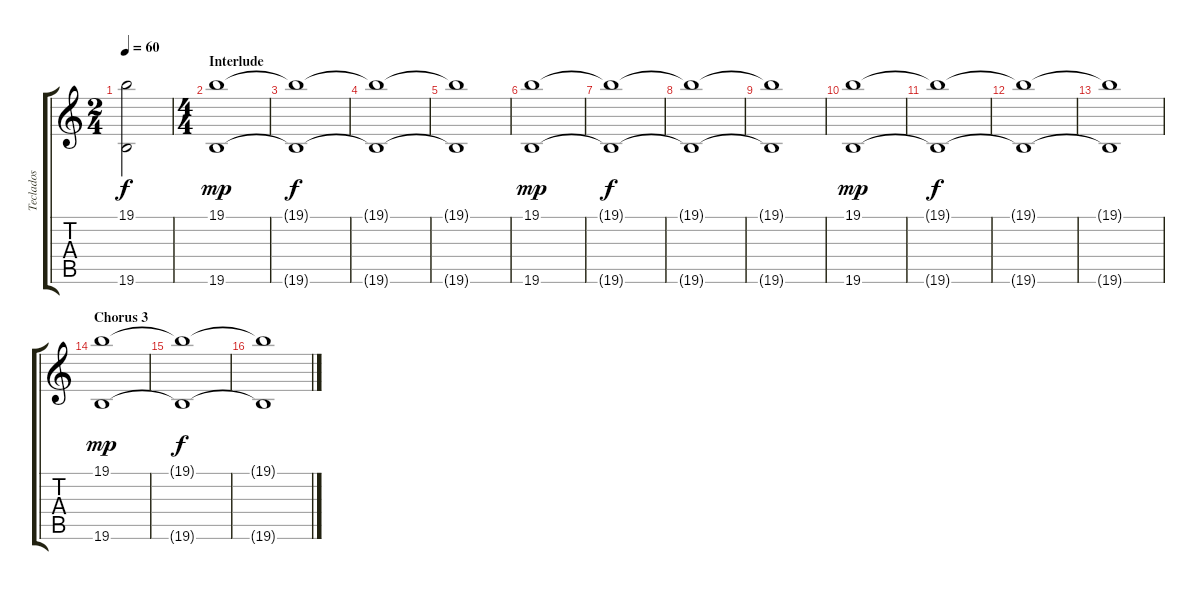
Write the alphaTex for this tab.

\track ("Teclados" "Teclados") {instrument pad2warm}
\staff {score tabs}
\tuning (E4 B3 G3 D3 A2 E2) {hide}
\ts (2 4)
\tempo 60
\clef g2
\ks c
(19.1{t} 19.6{t}).2{dy f} |
\ts (4 4)
\section ("" "Interlude")
(19.1 19.6).1{dy mp} |
(19.1{t} 19.6{t}).1{dy f} |
(19.1{t} 19.6{t}).1 |
(19.1{t} 19.6{t}).1 |
(19.1 19.6).1{dy mp} |
(19.1{t} 19.6{t}).1{dy f} |
(19.1{t} 19.6{t}).1 |
(19.1{t} 19.6{t}).1 |
(19.1 19.6).1{dy mp} |
(19.1{t} 19.6{t}).1{dy f} |
(19.1{t} 19.6{t}).1 |
(19.1{t} 19.6{t}).1 |
\section ("" "Chorus 3")
(19.1 19.6).1{dy mp} |
(19.1{t} 19.6{t}).1{dy f} |
(19.1{t} 19.6{t}).1
